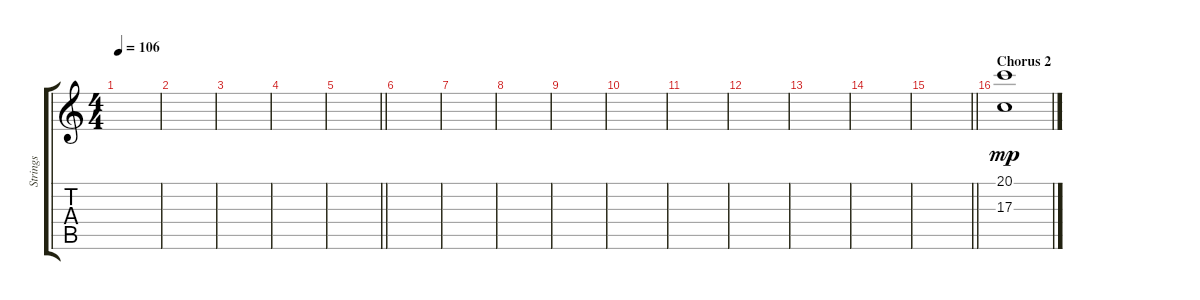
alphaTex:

\track ("Strings" "Strings") {instrument synthstrings1}
\staff {score tabs}
\tuning (E4 B3 G3 D3 A2 E2) {hide}
\ts (4 4)
\tempo 106
\clef g2
\ks c
|
|
|
|
\barLineRight lightlight
|
|
|
|
|
|
|
|
|
|
\barLineRight lightlight
|
\section ("" "Chorus 2")
(20.1 17.3).1{dy mp}
